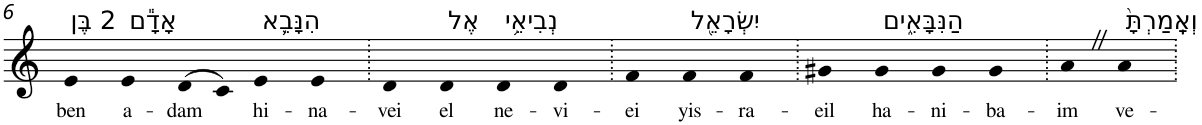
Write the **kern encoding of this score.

**kern	**text
*part1	*part1
*staff1	*staff1
*I"Piano	*
*I'Pno	*
!!LO:PB:g=z
*clefG2	*
*k[]	*
=6	=6
!LO:TX:a:t=2 בֶּן	!
!	!LO:LY:b
4e	ben
!LO:TX:a:t=אָדָ֕ם	!
!	!LO:LY:b
4e	a-
!	!LO:LY:b
(>8d	-dam
8c)	.
!LO:TX:a:t=הִנָּבֵ֛א	!
!	!LO:LY:b
4e	hi-
!	!LO:LY:b
4e	-na-
=7.	=7.
!	!LO:LY:b
4d	-vei
!LO:TX:a:t=אֶל	!
!	!LO:LY:b
4d	el
!LO:TX:a:t=נְבִיאֵ֥י	!
!	!LO:LY:b
4d	ne-
!	!LO:LY:b
4d	-vi-
=8.	=8.
!	!LO:LY:b
4f	-ei
!LO:TX:a:t=יִשְׂרָאֵ֖ל	!
!	!LO:LY:b
4f	yis-
!	!LO:LY:b
4f	-ra-
=9.	=9.
!	!LO:LY:b
4g#X	-eil
!LO:TX:a:t=הַנִּבָּאִ֑ים	!
!	!LO:LY:b
4g#	ha-
!	!LO:LY:b
4g#	-ni-
!	!LO:LY:b
4g#	-ba-
=10.	=10.
!	!LO:LY:b
4aZ	-im
!LO:TX:a:t=וְאָֽמַרְתָּ֙	!
!	!LO:LY:b
4a	ve-
=.	=.
*-	*-
